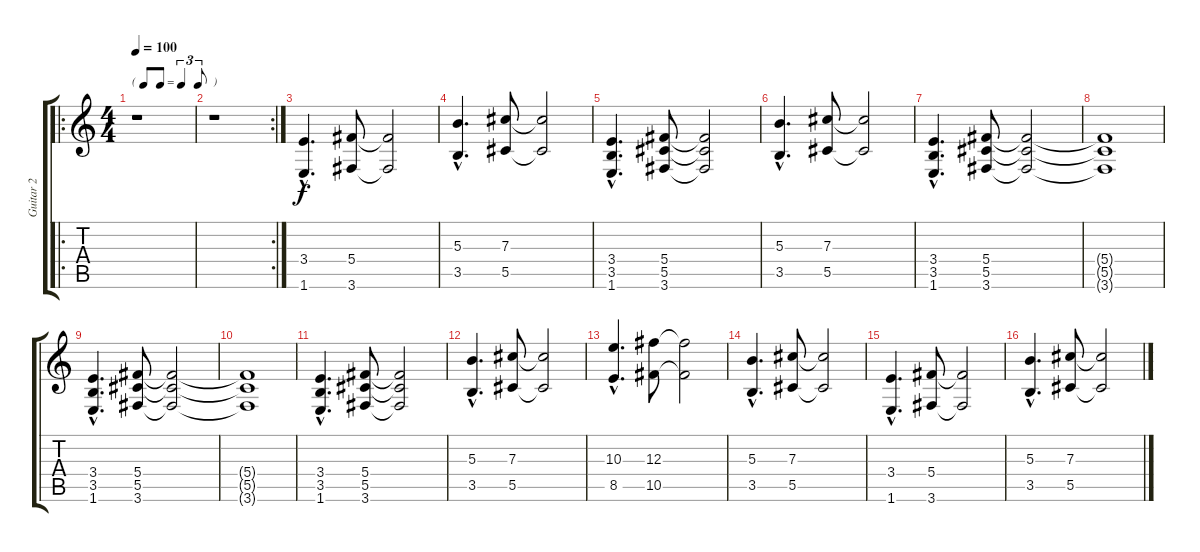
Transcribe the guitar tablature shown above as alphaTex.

\track ("Guitar 2" "Guitar 2") {instrument distortionguitar}
\staff {score tabs}
\tuning (Eb4 Bb3 Gb3 Db3 Ab2 Eb2) {hide}
\ro
\ts (4 4)
\tf triplet8th
\tempo 100
\clef g2
\ks c
r.1{dy f instrument distortionguitar} |
\rc 2
r.1 |
(3.4{hac} 1.6{hac}).4{d} (5.4 3.6).8 (5.4{t} 3.6{t}).2 |
(5.3{hac} 3.5{hac}).4{d} (7.3 5.5).8 (7.3{t} 5.5{t}).2 |
(3.4{hac} 3.5{hac} 1.6{hac}).4{d} (5.4 5.5 3.6).8 (5.4{t} 5.5{t} 3.6{t}).2 |
(5.3{hac} 3.5{hac}).4{d} (7.3 5.5).8 (7.3{t} 5.5{t}).2 |
(3.4{hac} 3.5{hac} 1.6{hac}).4{d} (5.4 5.5 3.6).8 (5.4{t} 5.5{t} 3.6{t}).2 |
(5.4{t} 5.5{t} 3.6{t}).1 |
(3.4{hac} 3.5{hac} 1.6{hac}).4{d} (5.4 5.5 3.6).8 (5.4{t} 5.5{t} 3.6{t}).2 |
(5.4{t} 5.5{t} 3.6{t}).1 |
(3.4{hac} 3.5{hac} 1.6{hac}).4{d} (5.4 5.5 3.6).8 (5.4{t} 5.5{t} 3.6{t}).2 |
(5.3{hac} 3.5{hac}).4{d} (7.3 5.5).8 (7.3{t} 5.5{t}).2 |
(10.3{hac} 8.5{hac}).4{d} (12.3 10.5).8 (12.3{t} 10.5{t}).2 |
(5.3{hac} 3.5{hac}).4{d} (7.3 5.5).8 (7.3{t} 5.5{t}).2 |
(3.4{hac} 1.6{hac}).4{d} (5.4 3.6).8 (5.4{t} 3.6{t}).2 |
(5.3{hac} 3.5{hac}).4{d} (7.3 5.5).8 (7.3{t} 5.5{t}).2
